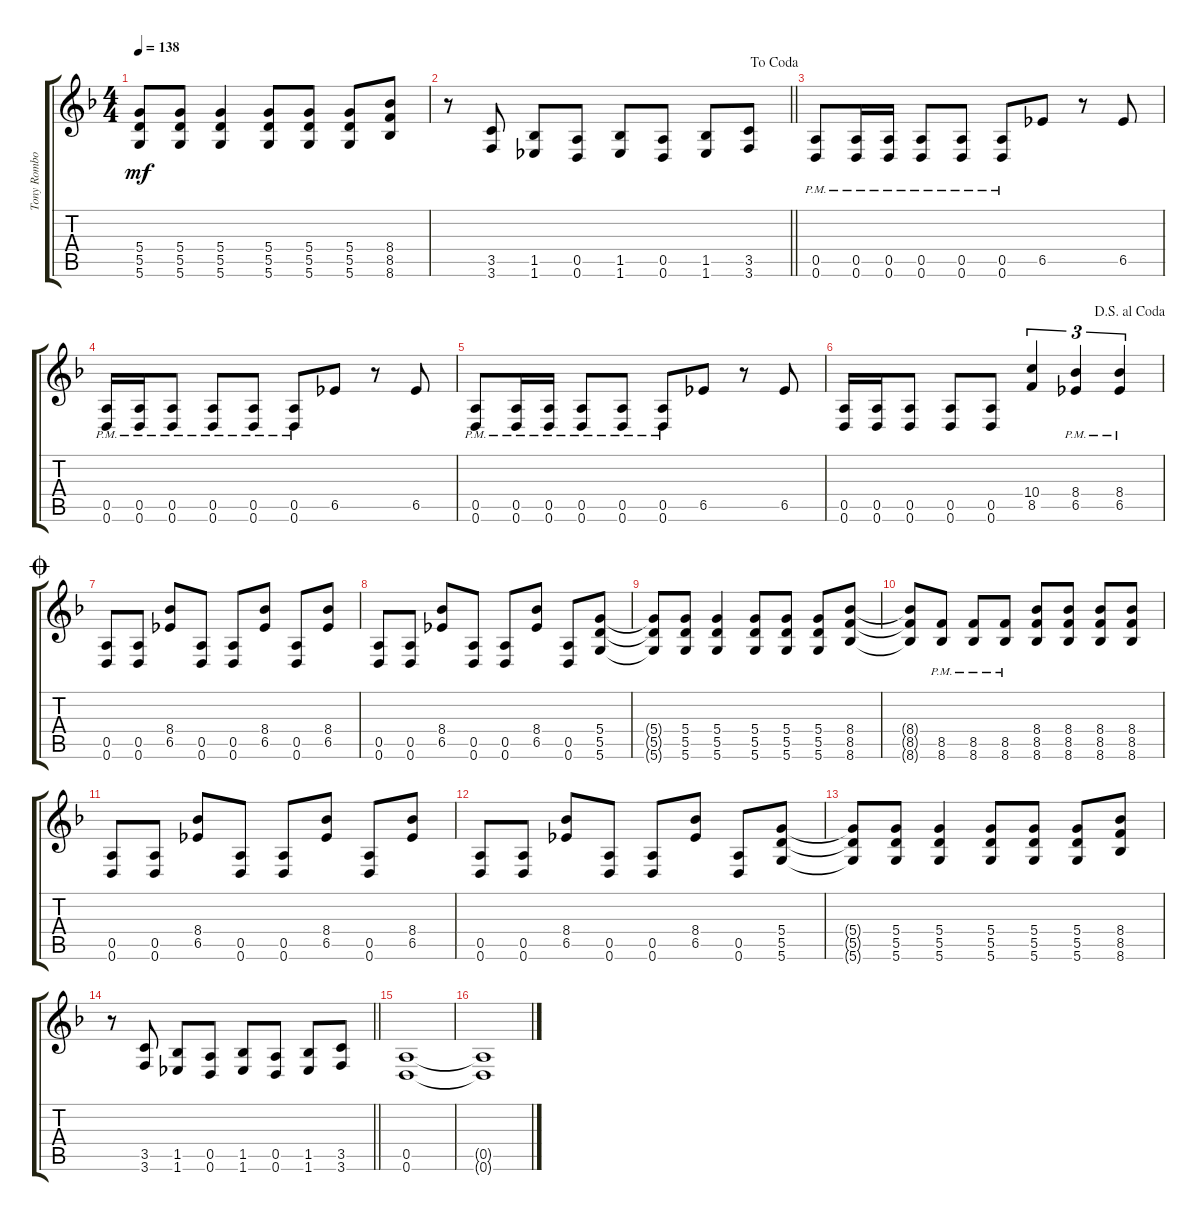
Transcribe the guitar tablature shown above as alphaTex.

\track ("Tony Rombola" "Tony Rombo") {instrument distortionguitar}
\staff {score tabs}
\tuning (E4 B3 G3 D3 A2 D2) {hide}
\ts (4 4)
\tempo 138
\clef g2
\ks f
(5.4{t} 5.5{t} 5.6{t}).8{dy mf} (5.4 5.5 5.6).8 (5.4 5.5 5.6).4 (5.4 5.5 5.6).8 (5.4 5.5 5.6).8 (5.4 5.5 5.6).8 (8.4 8.5 8.6).8 |
\jump dacoda
\barLineRight lightlight
r.8 (3.5 3.6).8 (1.5 1.6).8 (0.5 0.6).8 (1.5 1.6).8 (0.5 0.6).8 (1.5 1.6).8 (3.5 3.6).8 |
(0.5{pm} 0.6{pm}).8 (0.5{pm} 0.6{pm}).16 (0.5{pm} 0.6{pm}).16 (0.5{pm} 0.6{pm}).8 (0.5{pm} 0.6{pm}).8 (0.5{pm} 0.6{pm}).8 6.5.8 r.8 6.5.8 |
(0.5{pm} 0.6{pm}).16 (0.5{pm} 0.6{pm}).16 (0.5{pm} 0.6{pm}).8 (0.5{pm} 0.6{pm}).8 (0.5{pm} 0.6{pm}).8 (0.5{pm} 0.6{pm}).8 6.5.8 r.8 6.5.8 |
(0.5{pm} 0.6{pm}).8 (0.5{pm} 0.6{pm}).16 (0.5{pm} 0.6{pm}).16 (0.5{pm} 0.6{pm}).8 (0.5{pm} 0.6{pm}).8 (0.5{pm} 0.6{pm}).8 6.5.8 r.8 6.5.8 |
\jump dalsegnoalcoda
(0.5 0.6).16 (0.5 0.6).16 (0.5 0.6).8 (0.5 0.6).8 (0.5 0.6).8 (10.4 8.5).4{tu (3 2)} (8.4{pm} 6.5{pm}).4{tu (3 2)} (8.4{pm} 6.5{pm}).4{tu (3 2)} |
\jump coda
(0.5 0.6).8 (0.5 0.6).8 (8.4 6.5).8 (0.5 0.6).8 (0.5 0.6).8 (8.4 6.5).8 (0.5 0.6).8 (8.4 6.5).8 |
(0.5 0.6).8 (0.5 0.6).8 (8.4 6.5).8 (0.5 0.6).8 (0.5 0.6).8 (8.4 6.5).8 (0.5 0.6).8 (5.4 5.5 5.6).8 |
(5.4{t} 5.5{t} 5.6{t}).8 (5.4 5.5 5.6).8 (5.4 5.5 5.6).4 (5.4 5.5 5.6).8 (5.4 5.5 5.6).8 (5.4 5.5 5.6).8 (8.4 8.5 8.6).8 |
(8.4{t} 8.5{t} 8.6{t}).8 (8.5{pm} 8.6{pm}).8 (8.5{pm} 8.6{pm}).8 (8.5{pm} 8.6{pm}).8 (8.4 8.5 8.6).8 (8.4 8.5 8.6).8 (8.4 8.5 8.6).8 (8.4 8.5 8.6).8 |
(0.5 0.6).8 (0.5 0.6).8 (8.4 6.5).8 (0.5 0.6).8 (0.5 0.6).8 (8.4 6.5).8 (0.5 0.6).8 (8.4 6.5).8 |
(0.5 0.6).8 (0.5 0.6).8 (8.4 6.5).8 (0.5 0.6).8 (0.5 0.6).8 (8.4 6.5).8 (0.5 0.6).8 (5.4 5.5 5.6).8 |
(5.4{t} 5.5{t} 5.6{t}).8 (5.4 5.5 5.6).8 (5.4 5.5 5.6).4 (5.4 5.5 5.6).8 (5.4 5.5 5.6).8 (5.4 5.5 5.6).8 (8.4 8.5 8.6).8 |
\barLineRight lightlight
r.8 (3.5 3.6).8 (1.5 1.6).8 (0.5 0.6).8 (1.5 1.6).8 (0.5 0.6).8 (1.5 1.6).8 (3.5 3.6).8 |
(0.5 0.6).1 |
(0.5{t} 0.6{t}).1
